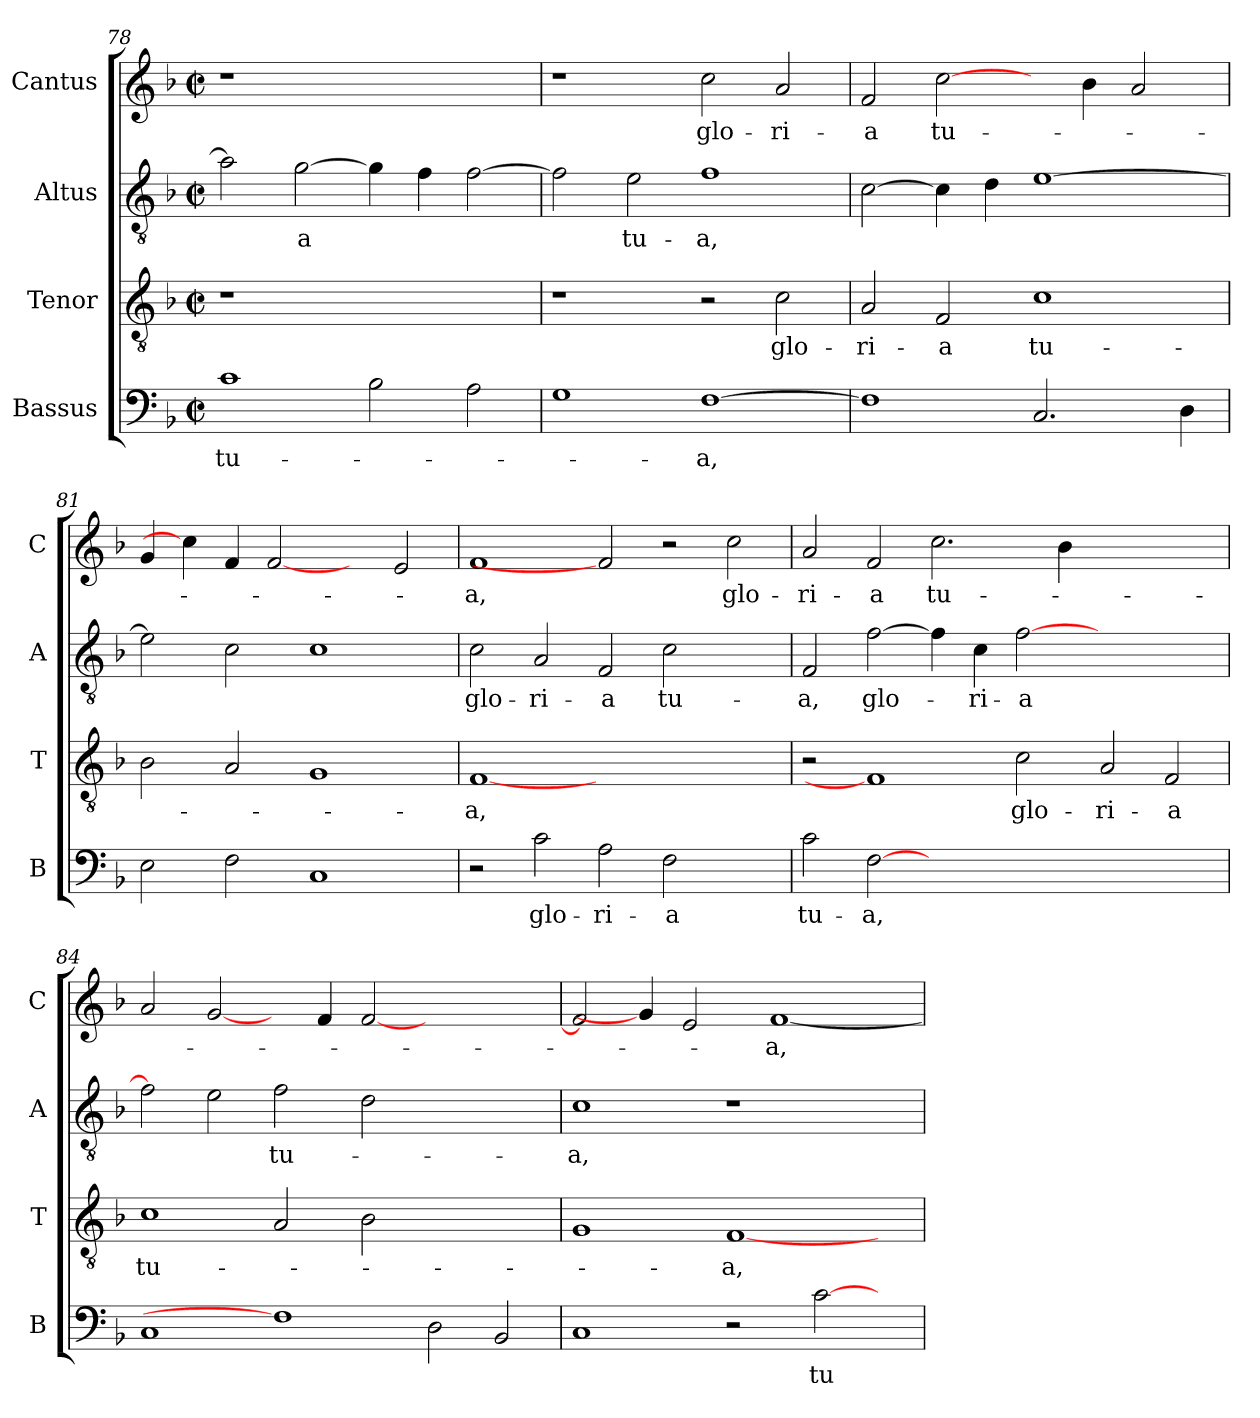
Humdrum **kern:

**kern	**text	**kern	**text	**kern	**text	**kern	**text
*part4	*part4	*part3	*part3	*part2	*part2	*part1	*part1
*staff4	*staff4	*staff3	*staff3	*staff2	*staff2	*staff1	*staff1
*I"Bassus	*	*I"Tenor	*	*I"Altus	*	*I"Cantus	*
*I'B	*	*I'T	*	*I'A	*	*I'C	*
*clefF4	*	*clefGv2	*	*clefGv2	*	*clefG2	*
*k[b-]	*	*k[b-]	*	*k[b-]	*	*k[b-]	*
*F:	*	*F:	*	*F:	*	*F:	*
*M2/2	*	*M2/2	*	*M2/2	*	*M2/2	*
*met(c|)	*	*met(c|)	*	*met(c|)	*	*met(c|)	*
=78	=78	=78	=78	=78	=78	=78	=78
!	!LO:LY:b	!	!	!	!	!	!
1c	tu-	1r	.	2a\]	.	1r	.
!	!	!	!	!	!LO:LY:b	!	!
.	.	.	.	[2g\	-a	.	.
2B-\	.	1ryy	.	4g\]	.	1ryy	.
.	.	.	.	4f\	.	.	.
2A\	.	.	.	[2f\	.	.	.
!!LO:PB:g=z
=79	=79	=79	=79	=79	=79	=79	=79
1G	.	1r	.	2f\]	.	1r	.
!	!	!	!	!	!LO:LY:b	!	!
.	.	.	.	2e\	tu-	.	.
!	!LO:LY:b	!	!	!	!	!	!
!	!	!	!	!	!LO:LY:b	!	!
!	!	!	!	!	!	!	!LO:LY:b
[1F	-a,	2r	.	1f	-a,	2cc\	glo-
!	!	!	!LO:LY:b	!	!	!	!
!	!	!	!	!	!	!	!LO:LY:b
.	.	2c\	glo-	.	.	2a/	-ri-
=80	=80	=80	=80	=80	=80	=80	=80
!	!	!	!LO:LY:b	!	!	!	!
!	!	!	!	!	!	!	!LO:LY:b
1F]	.	2A/	-ri-	[2c\	.	2f/	-a
!	!	!	!LO:LY:b	!	!	!	!
!	!	!	!	!	!	!	!LO:LY:b
.	.	2F/	-a	4c\]	.	[2cc\	tu-
.	.	.	.	4d\	.	.	.
!	!	!	!LO:LY:b	!	!	!	!
2.C/	.	1c	tu-	[1e	.	4ryy	.
.	.	.	.	.	.	4b-\	.
.	.	.	.	.	.	2a/	.
4D\	.	.	.	.	.	.	.
=81	=81	=81	=81	=81	=81	=81	=81
2E\	.	2B-\	.	2e\]	.	4g/	.
.	.	.	.	.	.	4cc\]	.
2F\	.	2A/	.	2c\	.	4f/	.
.	.	.	.	.	.	[2f	.
1C	.	1G	.	1c	.	.	.
.	.	.	.	.	.	4ryy	.
.	.	.	.	.	.	2e/	.
=82	=82	=82	=82	=82	=82	=82	=82
!	!	!	!LO:LY:b	!	!	!	!
!	!	!	!	!	!LO:LY:b	!	!
!	!	!	!	!	!	!	!LO:LY:b
2r	.	[1F	-a,	2c\	glo-	1f	-a,
!	!LO:LY:b	!	!	!	!	!	!
!	!	!	!	!	!LO:LY:b	!	!
2c\	glo-	.	.	2A/	-ri-	.	.
!	!LO:LY:b	!	!	!	!	!	!
!	!	!	!	!	!LO:LY:b	!	!
2A\	-ri-	1.ryy	.	2F/	-a	2f]	.
!	!LO:LY:b	!	!	!	!	!	!
!	!	!	!	!	!LO:LY:b	!	!
2F\	-a	.	.	2c\	tu-	2r	.
!	!	!	!	!	!	!	!LO:LY:b
2ryy	.	.	.	2ryy	.	2cc\	glo-
=83	=83	=83	=83	=83	=83	=83	=83
!	!LO:LY:b	!	!	!	!	!	!
!	!	!	!	!	!LO:LY:b	!	!
!	!	!	!	!	!	!	!LO:LY:b
2c\	tu-	2r	.	2F/	-a,	2a/	-ri-
!	!LO:LY:b	!	!	!	!	!	!
!	!	!	!	!	!LO:LY:b	!	!
!	!	!	!	!	!	!	!LO:LY:b
[2F	-a,	1F]	.	[2f\	glo-	2f/	-a
!	!	!	!	!	!	!	!LO:LY:b
0ryy	.	.	.	4f\]	.	2.cc\	tu-
!	!	!	!	!	!LO:LY:b	!	!
.	.	.	.	4c\	-ri-	.	.
!	!	!	!LO:LY:b	!	!	!	!
!	!	!	!	!	!LO:LY:b	!	!
.	.	2c\	glo-	[2f\	-a	.	.
.	.	.	.	.	.	4b-\	.
!	!	!	!LO:LY:b	!	!	!	!
.	.	2A/	-ri-	1ryy	.	1ryy	.
!	!	!	!LO:LY:b	!	!	!	!
.	.	2F/	-a	.	.	.	.
=84	=84	=84	=84	=84	=84	=84	=84
!	!	!	!LO:LY:b	!	!	!	!
1C	.	1c	tu-	2f\]	.	2a/	.
.	.	.	.	2e\	.	[2g/	.
!	!	!	!	!	!LO:LY:b	!	!
1F]	.	2A/	.	2f\	tu-	4ryy	.
.	.	.	.	.	.	4f/	.
.	.	2B-\	.	2d\	.	[2f/	.
2D\	.	1ryy	.	1ryy	.	1ryy	.
2BB-/	.	.	.	.	.	.	.
=85	=85	=85	=85	=85	=85	=85	=85
!	!	!	!	!	!LO:LY:b	!	!
1C	.	1G	.	1c	-a,	2f/]	.
.	.	.	.	.	.	4g/]	.
.	.	.	.	.	.	2e/	.
!	!	!	!LO:LY:b	!	!	!	!
2r	.	[1F	-a,	1r	.	.	.
!	!	!	!	!	!	!	!LO:LY:b
.	.	.	.	.	.	[1f	-a,
!	!LO:LY:b	!	!	!	!	!	!
[2c\	tu-	.	.	.	.	.	.
4ryy	.	4ryy	.	4ryy	.	.	.
=	=	=	=	=	=	=	=
*-	*-	*-	*-	*-	*-	*-	*-
